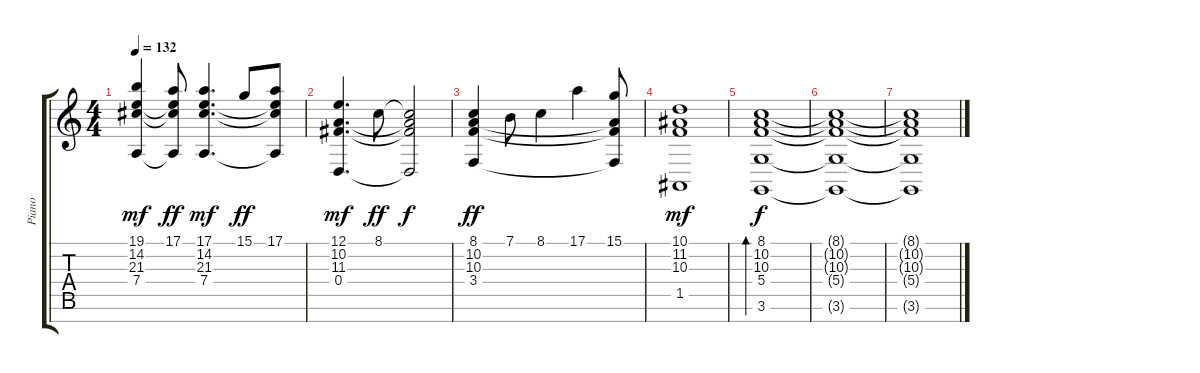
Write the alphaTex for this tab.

\track ("Piano" "Piano") {instrument acousticgrandpiano}
\staff {score tabs}
\tuning (E4 B3 G3 D3 A2 E2 B1) {hide}
\ts (4 4)
\tempo 132
\clef g2
\ks c
(19.1 14.2 21.3 7.4).4{dy mf} (17.1 14.2{t} 21.3{t} 7.4{t}).8{dy ff} (17.1 14.2 21.3 7.4).4{d dy mf} 15.1.8{dy ff} (17.1 14.2{t} 21.3{t} 7.4{t}).8 |
(12.1 10.2 11.3 0.4).4{d dy mf} 8.1.8{dy ff} (8.1{t} 10.2{t} 11.3{t} 0.4{t}).2{dy f} |
(8.1 10.2 10.3 3.4).4{dy ff} 7.1.8 8.1.4 17.1.4 (15.1 10.2{t} 10.3{t} 3.4{t}).8 |
(10.1 11.2 10.3 1.5).1{dy mf} |
(8.1 10.2 10.3 5.4 3.6).1{bd 240 dy f} |
(8.1{t} 10.2{t} 10.3{t} 5.4{t} 3.6{t}).1{volume 0} |
(8.1{t} 10.2{t} 10.3{t} 5.4{t} 3.6{t}).1
